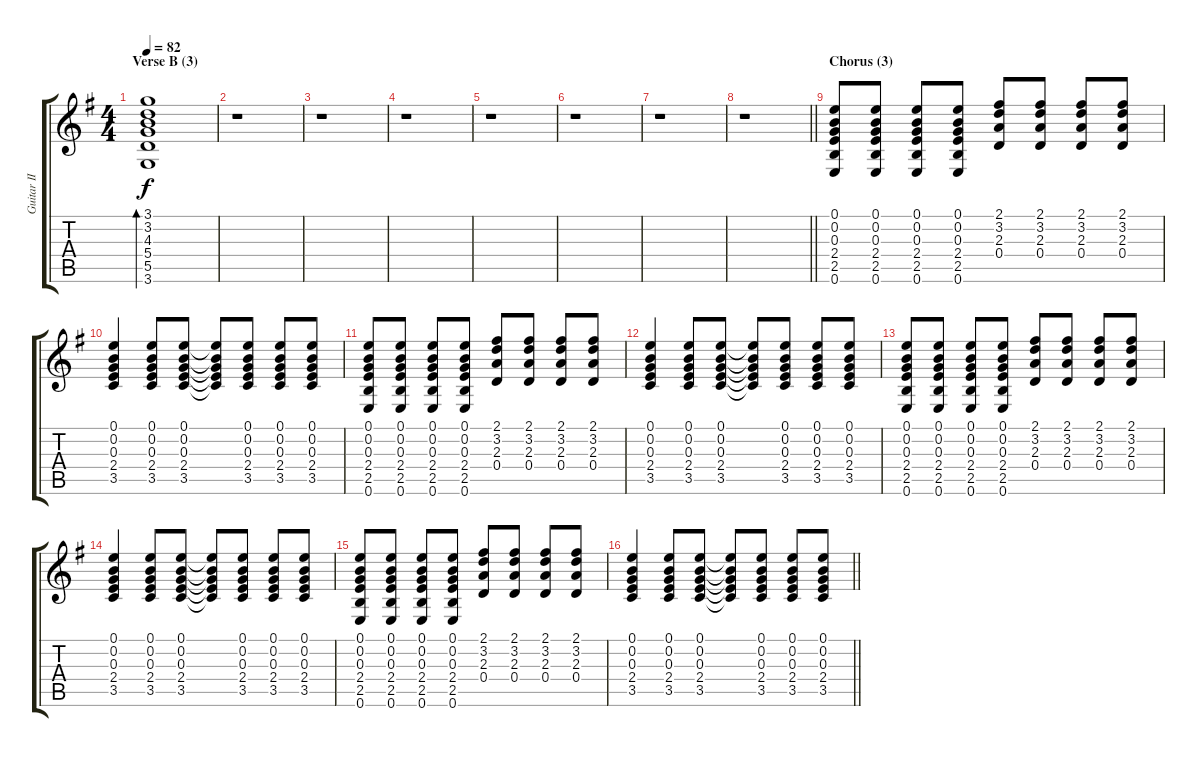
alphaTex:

\track ("Guitar II" "Guitar II") {instrument acousticguitarsteel}
\staff {score tabs}
\tuning (E4 B3 G3 D3 A2 E2) {hide}
\ts (4 4)
\section ("" "Verse B (3)")
\tempo 82
\clef g2
\ks eminor
(3.1 3.2 4.3 5.4 5.5 3.6).1{bd 120 dy f} |
r.1 |
r.1 |
r.1 |
r.1 |
r.1 |
r.1 |
\barLineRight lightlight
r.1 |
\section ("" "Chorus (3)")
(0.1 0.2 0.3 2.4 2.5 0.6).8 (0.1 0.2 0.3 2.4 2.5 0.6).8 (0.1 0.2 0.3 2.4 2.5 0.6).8 (0.1 0.2 0.3 2.4 2.5 0.6).8 (2.1 3.2 2.3 0.4).8 (2.1 3.2 2.3 0.4).8 (2.1 3.2 2.3 0.4).8 (2.1 3.2 2.3 0.4).8 |
(0.1 0.2 0.3 2.4 3.5).4 (0.1 0.2 0.3 2.4 3.5).8 (0.1 0.2 0.3 2.4 3.5).8 (0.1{t} 0.2{t} 0.3{t} 2.4{t} 3.5{t}).8 (0.1 0.2 0.3 2.4 3.5).8 (0.1 0.2 0.3 2.4 3.5).8 (0.1 0.2 0.3 2.4 3.5).8 |
(0.1 0.2 0.3 2.4 2.5 0.6).8 (0.1 0.2 0.3 2.4 2.5 0.6).8 (0.1 0.2 0.3 2.4 2.5 0.6).8 (0.1 0.2 0.3 2.4 2.5 0.6).8 (2.1 3.2 2.3 0.4).8 (2.1 3.2 2.3 0.4).8 (2.1 3.2 2.3 0.4).8 (2.1 3.2 2.3 0.4).8 |
(0.1 0.2 0.3 2.4 3.5).4 (0.1 0.2 0.3 2.4 3.5).8 (0.1 0.2 0.3 2.4 3.5).8 (0.1{t} 0.2{t} 0.3{t} 2.4{t} 3.5{t}).8 (0.1 0.2 0.3 2.4 3.5).8 (0.1 0.2 0.3 2.4 3.5).8 (0.1 0.2 0.3 2.4 3.5).8 |
(0.1 0.2 0.3 2.4 2.5 0.6).8 (0.1 0.2 0.3 2.4 2.5 0.6).8 (0.1 0.2 0.3 2.4 2.5 0.6).8 (0.1 0.2 0.3 2.4 2.5 0.6).8 (2.1 3.2 2.3 0.4).8 (2.1 3.2 2.3 0.4).8 (2.1 3.2 2.3 0.4).8 (2.1 3.2 2.3 0.4).8 |
(0.1 0.2 0.3 2.4 3.5).4 (0.1 0.2 0.3 2.4 3.5).8 (0.1 0.2 0.3 2.4 3.5).8 (0.1{t} 0.2{t} 0.3{t} 2.4{t} 3.5{t}).8 (0.1 0.2 0.3 2.4 3.5).8 (0.1 0.2 0.3 2.4 3.5).8 (0.1 0.2 0.3 2.4 3.5).8 |
(0.1 0.2 0.3 2.4 2.5 0.6).8 (0.1 0.2 0.3 2.4 2.5 0.6).8 (0.1 0.2 0.3 2.4 2.5 0.6).8 (0.1 0.2 0.3 2.4 2.5 0.6).8 (2.1 3.2 2.3 0.4).8 (2.1 3.2 2.3 0.4).8 (2.1 3.2 2.3 0.4).8 (2.1 3.2 2.3 0.4).8 |
\barLineRight lightlight
(0.1 0.2 0.3 2.4 3.5).4 (0.1 0.2 0.3 2.4 3.5).8 (0.1 0.2 0.3 2.4 3.5).8 (0.1{t} 0.2{t} 0.3{t} 2.4{t} 3.5{t}).8 (0.1 0.2 0.3 2.4 3.5).8 (0.1 0.2 0.3 2.4 3.5).8 (0.1 0.2 0.3 2.4 3.5).8
